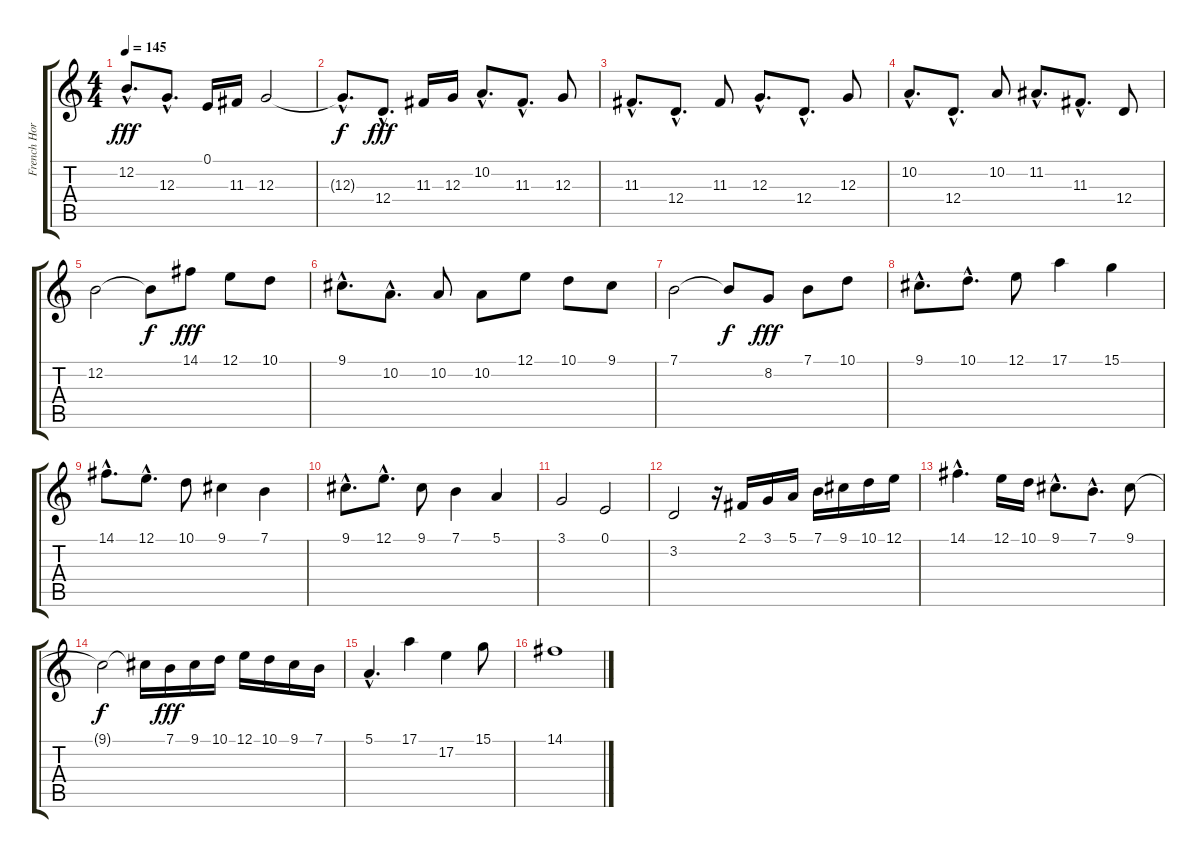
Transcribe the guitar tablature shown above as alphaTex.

\track ("French Horn" "French Hor") {instrument frenchhorn}
\staff {score tabs}
\tuning (E4 B3 G3 D3 A2 E2) {hide}
\ts (4 4)
\tempo 145
\clef g2
\ks c
12.2{hac}.8{d dy fff} 12.3{hac}.8{d} 0.1.16 11.3.16 12.3.2 |
12.3{hac t}.8{d dy f} 12.4{hac}.8{d dy fff} 11.3.16 12.3.16 10.2{hac}.8{d} 11.3{hac}.8{d} 12.3.8 |
11.3{hac}.8{d} 12.4{hac}.8{d} 11.3.8 12.3{hac}.8{d} 12.4{hac}.8{d} 12.3.8 |
10.2{hac}.8{d} 12.4{hac}.8{d} 10.2.8 11.2{hac}.8{d} 11.3{hac}.8{d} 12.4.8 |
12.2.2 12.2{t}.8{dy f} 14.1.8{dy fff} 12.1.8 10.1.8 |
9.1{hac}.8{d} 10.2{hac}.8{d} 10.2.8 10.2.8 12.1.8 10.1.8 9.1.8 |
7.1.2 7.1{t}.8{dy f} 8.2.8{dy fff} 7.1.8 10.1.8 |
9.1{hac}.8{d} 10.1{hac}.8{d} 12.1.8 17.1.4 15.1.4 |
14.1{hac}.8{d} 12.1{hac}.8{d} 10.1.8 9.1.4 7.1.4 |
9.1{hac}.8{d} 12.1{hac}.8{d} 9.1.8 7.1.4 5.1.4 |
3.1.2 0.1.2 |
3.2.2 r.16 2.1.16 3.1.16 5.1.16 7.1.16 9.1.16 10.1.16 12.1.16 |
14.1{hac}.4{d} 12.1.16 10.1.16 9.1{hac}.8{d} 7.1{hac}.8{d} 9.1.8 |
9.1{t}.2{dy f} 9.1{t}.16 7.1.16{dy fff} 9.1.16 10.1.16 12.1.16 10.1.16 9.1.16 7.1.16 |
5.1{hac}.4{d} 17.1.4 17.2.4 15.1.8 |
14.1.1
